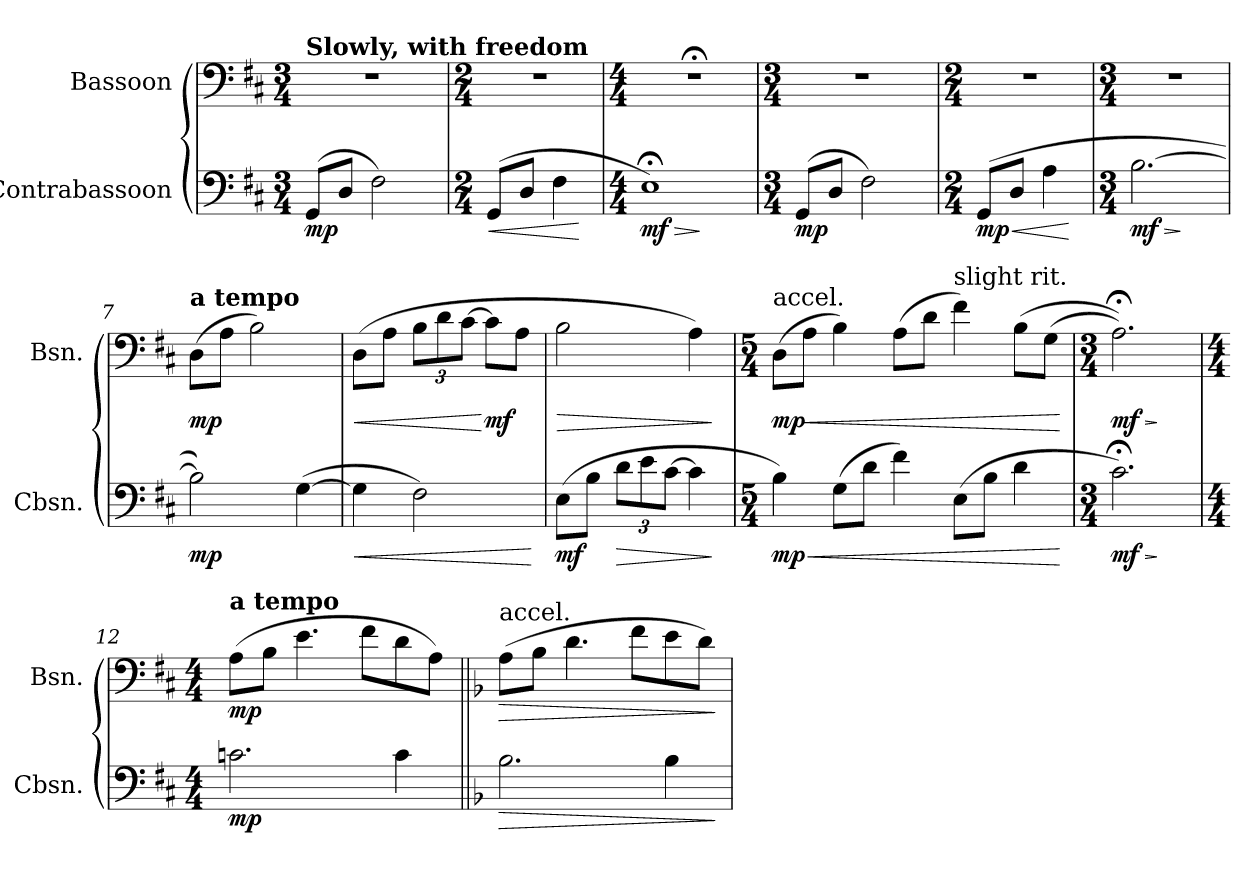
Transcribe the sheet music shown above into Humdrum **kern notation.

**kern	**dynam	**kern	**dynam
*part2	*part2	*part1	*part1
*staff2	*staff2	*staff1	*staff1
*I"Contrabassoon	*	*I"Bassoon	*
*I'Cbsn.	*	*I'Bsn.	*
*clefF4	*	*clefF4	*
*ITrd7c12	*	*	*
*k[f#c#]	*	*k[f#c#]	*
*M3/4	*	*M3/4	*
*MM60	*	*MM60	*
=1	=1	=1	=1
!	!	!LO:TX:a:B:t=Slowly, with freedom	!
!	!LO:DY:b	!	!
(>8GGG/L	mp	2.r	.
8DD/J	.	.	.
2FF#\)	.	.	.
=2	=2	=2	=2
*M2/4	*	*M2/4	*
!	!LO:HP:b	!	!
(>8GGG/L	<	2r	.
8DD/J	.	.	.
4FF#\	.	.	.
.	[	.	.
=3	=3	=3	=3
*M4/4	*	*M4/4	*
!	!LO:HP:b	!	!
!	!LO:DY:n=1:b	!	!
1EE;<)	> mf	1r;<	.
.	]	.	.
=4	=4	=4	=4
*M3/4	*	*M3/4	*
!	!LO:DY:b	!	!
(>8GGG/L	mp	2.r	.
8DD/J	.	.	.
2FF#\)	.	.	.
=5	=5	=5	=5
*M2/4	*	*M2/4	*
!	!LO:HP:b	!	!
!	!LO:DY:n=1:b	!	!
(>8GGG/L	< mp	2r	.
8DD/J	.	.	.
4AA\	.	.	.
.	[	.	.
=6	=6	=6	=6
*M3/4	*	*M3/4	*
!	!LO:HP:b	!	!
!	!LO:DY:n=1:b	!	!
[2.BB\	> mf	2.r	.
.	]	.	.
!!LO:LB:g=z
=7	=7	=7	=7
!	!	!LO:TX:a:B:t=a tempo	!
!	!LO:DY:b	!	!LO:DY:b
2BB\])	mp	(>8D\L	mp
.	.	8A\J	.
.	.	2B\)	.
(>[4GG\	.	.	.
=8	=8	=8	=8
!	!LO:HP:b	!	!LO:HP:b
4GG\]	<	(>8D\L	<
.	.	8A\J	.
*	*	*Xbrackettup	*
2FF#\)	.	12B\L	.
.	.	12d\	.
.	.	[12c#\J	.
!	!	!	!LO:DY:n=1:b
.	.	8c#\L]	[ mf
.	.	8A\J	.
.	[	.	.
=9	=9	=9	=9
!	!LO:DY:b	!	!LO:HP:b
(>8EE\L	mf	2B\	>
8BB\J	.	.	.
*Xbrackettup	*	*	*
!	!LO:HP:b	!	!
12D\L	>	.	.
12E\	.	.	.
[12C#\J	.	.	.
4C#\]	.	4A\)	.
.	]	.	]
=10	=10	=10	=10
*M5/4	*	*M5/4	*
!	!	!LO:TX:a:t=accel.	!
!	!LO:HP:b	!	!
!	!LO:DY:n=1:b	!	!LO:DY:b
4BB\)	< mp	(>8D\L	mp
!	!	!	!LO:HP:b
.	.	8A\J	<
(>8GG\L	.	4B\)	.
8D\J	.	.	.
4F#\)	.	(>8A\L	.
.	.	8d\J	.
!	!	!LO:TX:a:t=slight rit.	!
(>8EE\L	.	4f#\)	.
8BB\J	.	.	.
4D\	.	(>8B\L	.
.	.	(>8G\J	.
.	[	.	[
=11	=11	=11	=11
*M3/4	*	*M3/4	*
!	!LO:HP:b	!	!LO:HP:b
!	!LO:DY:n=1:b	!	!LO:DY:n=1:b
2.C#;<\)	> mf	2.A;<\))	> mf
.	]	.	]
!!LO:LB:g=z
=12	=12	=12	=12
*M4/4	*	*M4/4	*
!	!	!LO:TX:a:B:t=a tempo	!
!	!LO:DY:b	!	!LO:DY:b
2.Cn\	mp	(>8A\L	mp
.	.	8B\J	.
.	.	4.e\	.
.	.	8f#\L	.
4C\	.	8d\	.
.	.	8A\J)	.
=13||	=13||	=13||	=13||
*k[b-]	*	*k[b-]	*
!	!	!LO:TX:a:t=accel.	!
!	!LO:HP:b	!	!LO:HP:b
2.BB-\	>	(>8A\L	>
.	.	8B-\J	.
.	.	4.d\	.
.	.	8f\L	.
4BB-\	.	8e\	.
.	.	8d\J)	.
.	]	.	]
=	=	=	=
*-	*-	*-	*-
